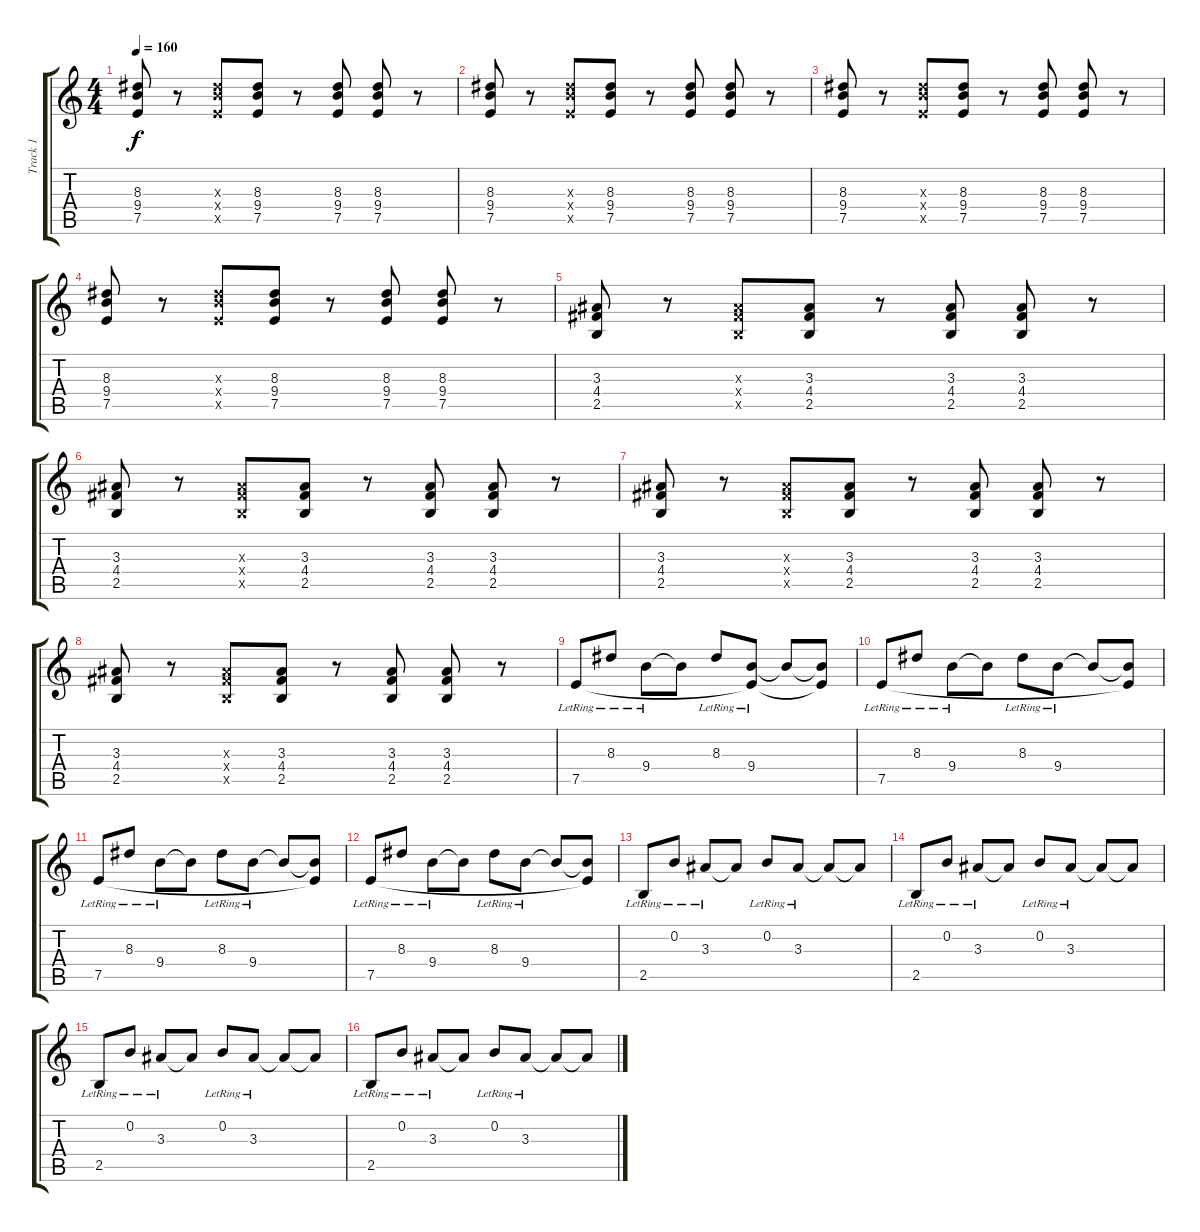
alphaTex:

\track ("Track 1" "Track 1") {instrument electricguitarmuted}
\staff {score tabs}
\tuning (E4 B3 G3 D3 A2 E2) {hide}
\ts (4 4)
\tempo 160
\clef g2
\ks c
(8.3 9.4 7.5).8{dy f} r.8 (8.3{x} 9.4{x} 7.5{x}).8 (8.3 9.4 7.5).8 r.8 (8.3 9.4 7.5).8 (8.3 9.4 7.5).8 r.8 |
(8.3 9.4 7.5).8 r.8 (8.3{x} 9.4{x} 7.5{x}).8 (8.3 9.4 7.5).8 r.8 (8.3 9.4 7.5).8 (8.3 9.4 7.5).8 r.8 |
(8.3 9.4 7.5).8 r.8 (8.3{x} 9.4{x} 7.5{x}).8 (8.3 9.4 7.5).8 r.8 (8.3 9.4 7.5).8 (8.3 9.4 7.5).8 r.8 |
(8.3 9.4 7.5).8 r.8 (8.3{x} 9.4{x} 7.5{x}).8 (8.3 9.4 7.5).8 r.8 (8.3 9.4 7.5).8 (8.3 9.4 7.5).8 r.8 |
(3.3 4.4 2.5).8 r.8 (3.3{x} 4.4{x} 2.5{x}).8 (3.3 4.4 2.5).8 r.8 (3.3 4.4 2.5).8 (3.3 4.4 2.5).8 r.8 |
(3.3 4.4 2.5).8 r.8 (3.3{x} 4.4{x} 2.5{x}).8 (3.3 4.4 2.5).8 r.8 (3.3 4.4 2.5).8 (3.3 4.4 2.5).8 r.8 |
(3.3 4.4 2.5).8 r.8 (3.3{x} 4.4{x} 2.5{x}).8 (3.3 4.4 2.5).8 r.8 (3.3 4.4 2.5).8 (3.3 4.4 2.5).8 r.8 |
(3.3 4.4 2.5).8 r.8 (3.3{x} 4.4{x} 2.5{x}).8 (3.3 4.4 2.5).8 r.8 (3.3 4.4 2.5).8 (3.3 4.4 2.5).8 r.8 |
7.5{lr}.8 8.3{lr}.8 9.4{lr}.8 9.4{t}.8 8.3{lr}.8 (9.4{lr} 7.5{t}).8 9.4{t}.8 (9.4{t} 7.5{t}).8 |
7.5{lr}.8 8.3{lr}.8 9.4{lr}.8 9.4{t}.8 8.3{lr}.8 9.4{lr}.8 9.4{t}.8 (9.4{t} 7.5{t}).8 |
7.5{lr}.8 8.3{lr}.8 9.4{lr}.8 9.4{t}.8 8.3{lr}.8 9.4{lr}.8 9.4{t}.8 (9.4{t} 7.5{t}).8 |
7.5{lr}.8 8.3{lr}.8 9.4{lr}.8 9.4{t}.8 8.3{lr}.8 9.4{lr}.8 9.4{t}.8 (9.4{t} 7.5{t}).8 |
2.5{lr}.8 0.2{lr}.8 3.3{lr}.8 3.3{t}.8 0.2{lr}.8 3.3{lr}.8 3.3{t}.8 3.3{t}.8 |
2.5{lr}.8 0.2{lr}.8 3.3{lr}.8 3.3{t}.8 0.2{lr}.8 3.3{lr}.8 3.3{t}.8 3.3{t}.8 |
2.5{lr}.8 0.2{lr}.8 3.3{lr}.8 3.3{t}.8 0.2{lr}.8 3.3{lr}.8 3.3{t}.8 3.3{t}.8 |
2.5{lr}.8 0.2{lr}.8 3.3{lr}.8 3.3{t}.8 0.2{lr}.8 3.3{lr}.8 3.3{t}.8 3.3{t}.8
